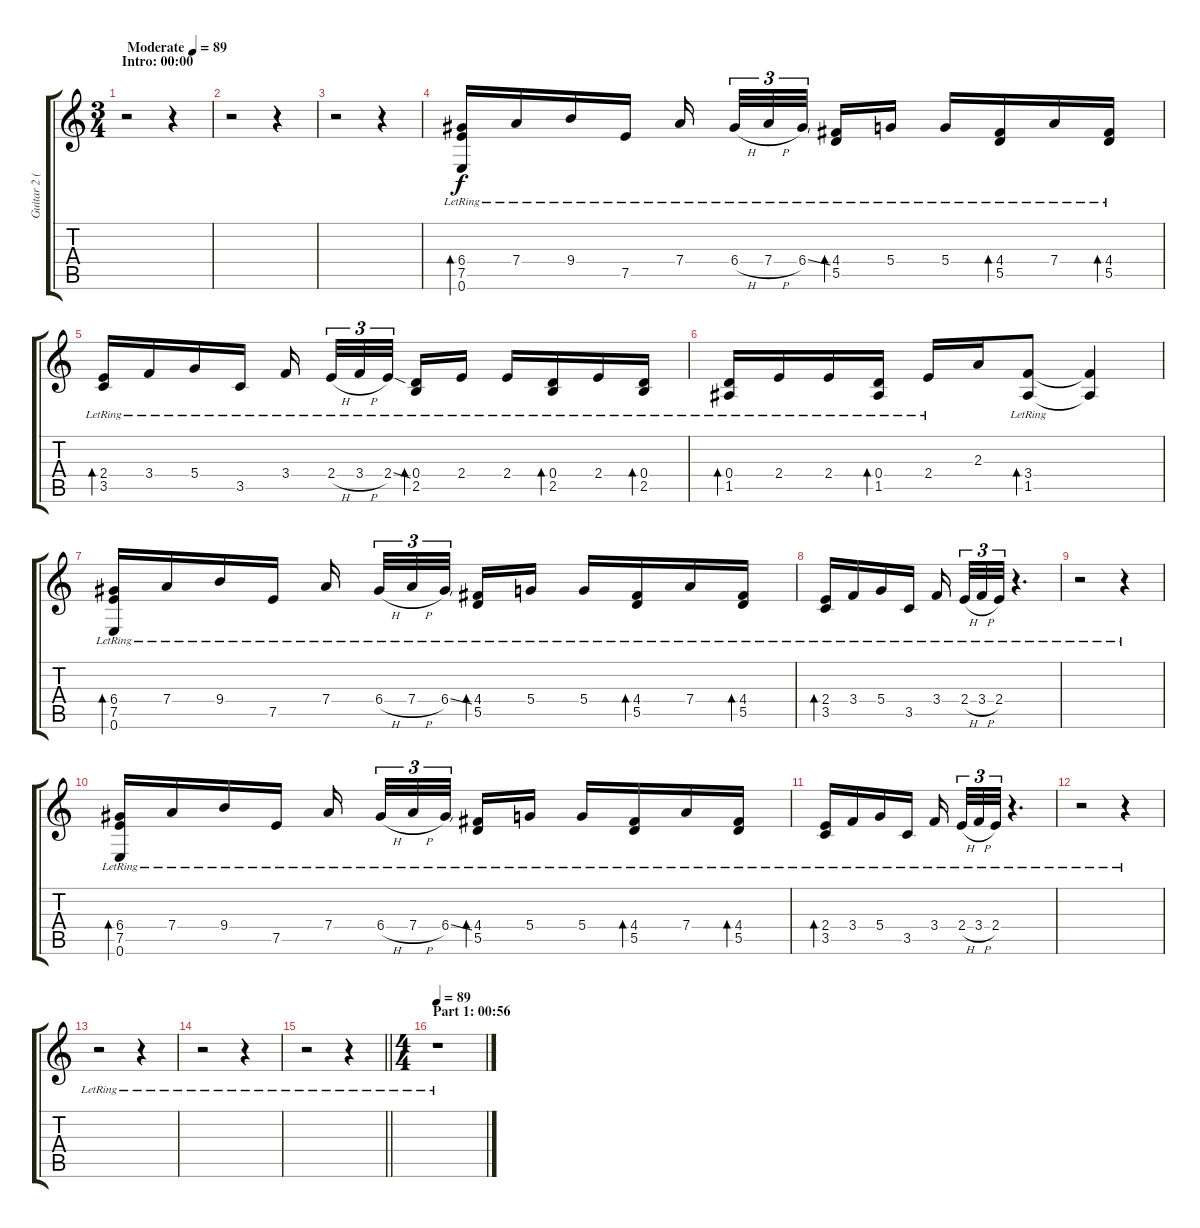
\track ("Guitar 2 (Clean)" "Guitar 2 (") {instrument electricguitarclean}
\staff {score tabs}
\tuning (E4 B3 G3 D3 A2 E2) {hide}
\ts (3 4)
\section ("" "Intro: 00:00")
\tempo (89 "Moderate")
\tempo 46
\tempo (89 "Moderate")
\clef g2
\ks c
r.2{dy f instrument electricguitarclean} r.4 |
r.2 r.4 |
r.2 r.4 |
(6.4{lr} 7.5{lr} 0.6{lr}).16{bd 30} 7.4{lr}.16 9.4{lr}.16 7.5{lr}.16 7.4{lr}.16{beam splitsecondary} 6.4{h lr}.32{tu (3 2)} 7.4{h lr}.32{tu (3 2)} 6.4{ss lr}.32{tu (3 2) beam splitsecondary} (4.4{lr} 5.5{lr}).16{bd 30} 5.4{lr}.16 5.4{lr}.16 (4.4{lr} 5.5{lr}).16{bd 30} 7.4{lr}.16 (4.4{lr} 5.5{lr}).16{bd 30} |
(2.4{lr} 3.5{lr}).16{bd 30} 3.4{lr}.16 5.4{lr}.16 3.5{lr}.16 3.4{lr}.16{beam splitsecondary} 2.4{h lr}.32{tu (3 2)} 3.4{h lr}.32{tu (3 2)} 2.4{ss lr}.32{tu (3 2) beam splitsecondary} (0.4{lr} 2.5{lr}).16{bd 30} 2.4{lr}.16 2.4{lr}.16 (0.4{lr} 2.5{lr}).16{bd 30} 2.4{lr}.16 (0.4{lr} 2.5{lr}).16{bd 30} |
(0.4{lr} 1.5{lr}).16{bd 30} 2.4{lr}.16 2.4{lr}.16 (0.4{lr} 1.5{lr}).16{bd 30} 2.4{lr}.16 2.3.16 (3.4{lr} 1.5{lr}).8{bd 30} (3.4{t} 1.5{t}).4 |
(6.4{lr} 7.5{lr} 0.6{lr}).16{bd 30 volume 10} 7.4{lr}.16 9.4{lr}.16 7.5{lr}.16 7.4{lr}.16{beam splitsecondary} 6.4{h lr}.32{tu (3 2)} 7.4{h lr}.32{tu (3 2)} 6.4{ss lr}.32{tu (3 2) beam splitsecondary} (4.4{lr} 5.5{lr}).16{bd 30} 5.4{lr}.16 5.4{lr}.16 (4.4{lr} 5.5{lr}).16{bd 30} 7.4{lr}.16 (4.4{lr} 5.5{lr}).16{bd 30} |
(2.4{lr} 3.5{lr}).16{bd 30} 3.4{lr}.16 5.4{lr}.16 3.5{lr}.16 3.4{lr}.16{beam splitsecondary} 2.4{h lr}.32{tu (3 2)} 3.4{h lr}.32{tu (3 2)} 2.4{lr}.32{tu (3 2)} r.4{d} |
r.2 r.4 |
(6.4{lr} 7.5{lr} 0.6{lr}).16{bd 30} 7.4{lr}.16 9.4{lr}.16 7.5{lr}.16 7.4{lr}.16{beam splitsecondary} 6.4{h lr}.32{tu (3 2)} 7.4{h lr}.32{tu (3 2)} 6.4{ss lr}.32{tu (3 2) beam splitsecondary} (4.4{lr} 5.5{lr}).16{bd 30} 5.4{lr}.16 5.4{lr}.16 (4.4{lr} 5.5{lr}).16{bd 30} 7.4{lr}.16 (4.4{lr} 5.5{lr}).16{bd 30} |
(2.4{lr} 3.5{lr}).16{bd 30} 3.4{lr}.16 5.4{lr}.16 3.5{lr}.16 3.4{lr}.16{beam splitsecondary} 2.4{h lr}.32{tu (3 2)} 3.4{h lr}.32{tu (3 2)} 2.4{lr}.32{tu (3 2)} r.4{d} |
r.2 r.4 |
r.2 r.4 |
r.2 r.4 |
\barLineRight lightlight
r.2 r.4 |
\ts (4 4)
\section ("" "Part 1: 00:56")
\tempo 89
r.1
